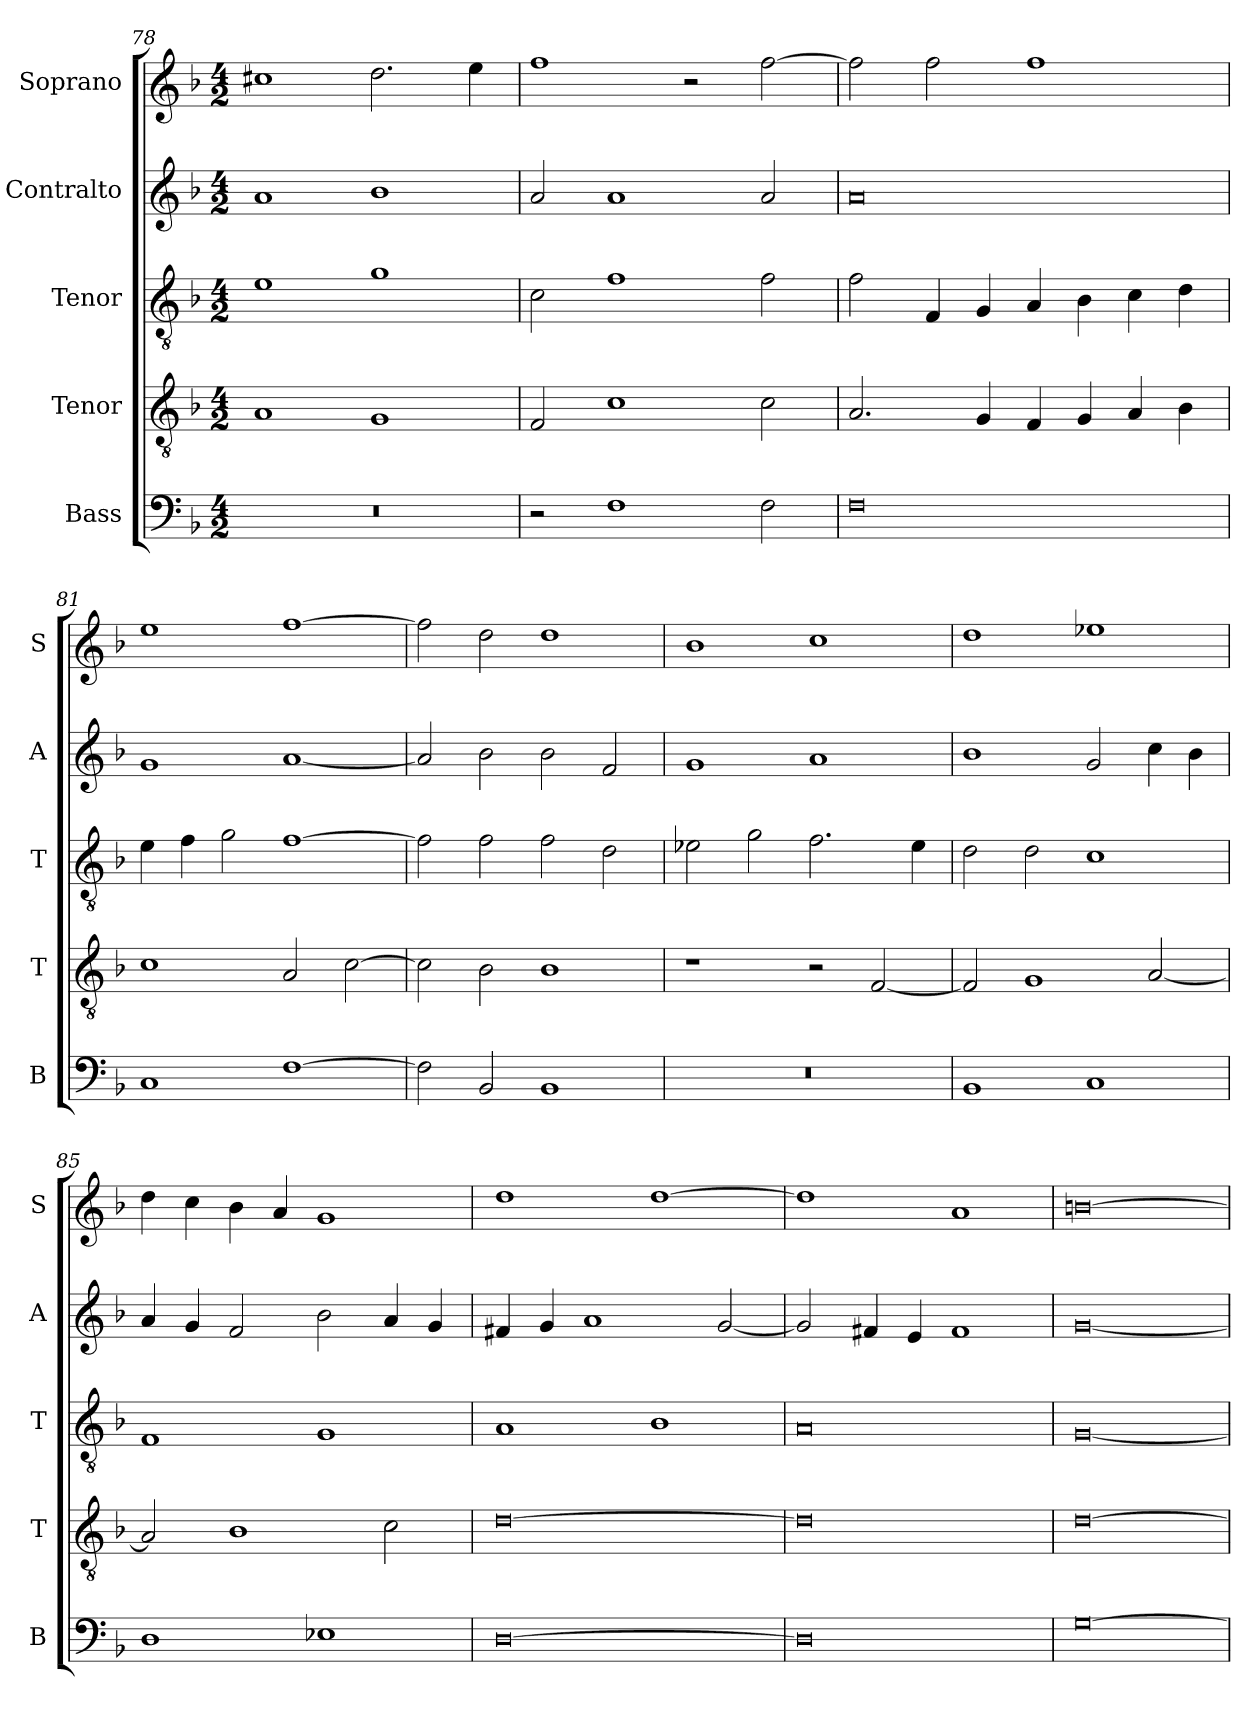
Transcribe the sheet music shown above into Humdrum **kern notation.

**kern	**kern	**kern	**kern	**kern
*part5	*part4	*part3	*part2	*part1
*staff5	*staff4	*staff3	*staff2	*staff1
*I"Bass	*I"Tenor	*I"Tenor	*I"Contralto	*I"Soprano
*I'B	*I'T	*I'T	*I'A	*I'S
*clefF4	*clefGv2	*clefGv2	*clefG2	*clefG2
*k[b-]	*k[b-]	*k[b-]	*k[b-]	*k[b-]
*G:dor	*G:dor	*G:dor	*G:dor	*G:dor
*M4/2	*M4/2	*M4/2	*M4/2	*M4/2
=78	=78	=78	=78	=78
0r	1A	1e	1a	1cc#X
.	1G	1g	1b-	2.dd
.	.	.	.	4ee
=79	=79	=79	=79	=79
2r	2F	2c	2a	1ff
1F	1c	1f	1a	.
.	.	.	.	2r
2F	2c	2f	2a	[2ff
=80	=80	=80	=80	=80
0F	2.A	2f	0a	2ff]
.	.	4F	.	2ff
.	4G	4G	.	.
.	4F	4A	.	1ff
.	4G	4B-	.	.
.	4A	4c	.	.
.	4B-	4d	.	.
=81	=81	=81	=81	=81
1C	1c	4e	1g	1ee
.	.	4f	.	.
.	.	2g	.	.
[1F	2A	[1f	[1a	[1ff
.	[2c	.	.	.
=82	=82	=82	=82	=82
2F]	2c]	2f]	2a]	2ff]
2BB-	2B-	2f	2b-	2dd
1BB-	1B-	2f	2b-	1dd
.	.	2d	2f	.
=83	=83	=83	=83	=83
0r	1r	2e-X	1g	1b-
.	.	2g	.	.
.	2r	2.f	1a	1cc
.	[2F	.	.	.
.	.	4e-	.	.
=84	=84	=84	=84	=84
1BB-	2F]	2d	1b-	1dd
.	1G	2d	.	.
1C	.	1c	2g	1ee-X
.	[2A	.	4cc	.
.	.	.	4b-	.
=85	=85	=85	=85	=85
1D	2A]	1F	4a	4dd
.	.	.	4g	4cc
.	1B-	.	2f	4b-
.	.	.	.	4a
1E-X	.	1G	2b-	1g
.	2c	.	4a	.
.	.	.	4g	.
=86	=86	=86	=86	=86
[0D	[0d	1A	4f#X	1dd
.	.	.	4g	.
.	.	.	1a	.
.	.	1B-	.	[1dd
.	.	.	[2g	.
=87	=87	=87	=87	=87
0D]	0d]	0A	2g]	1dd]
.	.	.	4f#X	.
.	.	.	4e	.
.	.	.	1f#	1a
=88	=88	=88	=88	=88
[0G	[0d	[0G	[0g	[0bn
=	=	=	=	=
*-	*-	*-	*-	*-
